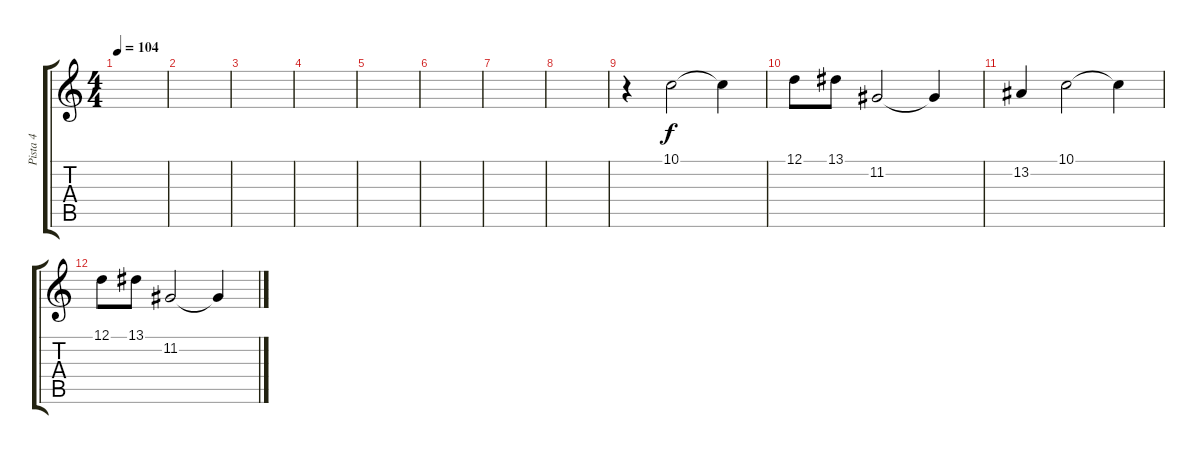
\track ("Pista 4" "Pista 4") {instrument choiraahs}
\staff {score tabs}
\tuning (D4 A3 F3 C3 G2 D2) {hide}
\ts (4 4)
\tempo 104
\clef g2
\ks c
|
|
|
|
|
|
|
|
r.4 10.1.2 10.1{t}.4 |
12.1.8 13.1.8 11.2.2 11.2{t}.4 |
13.2.4 10.1.2 10.1{t}.4 |
12.1.8 13.1.8 11.2.2 11.2{t}.4
